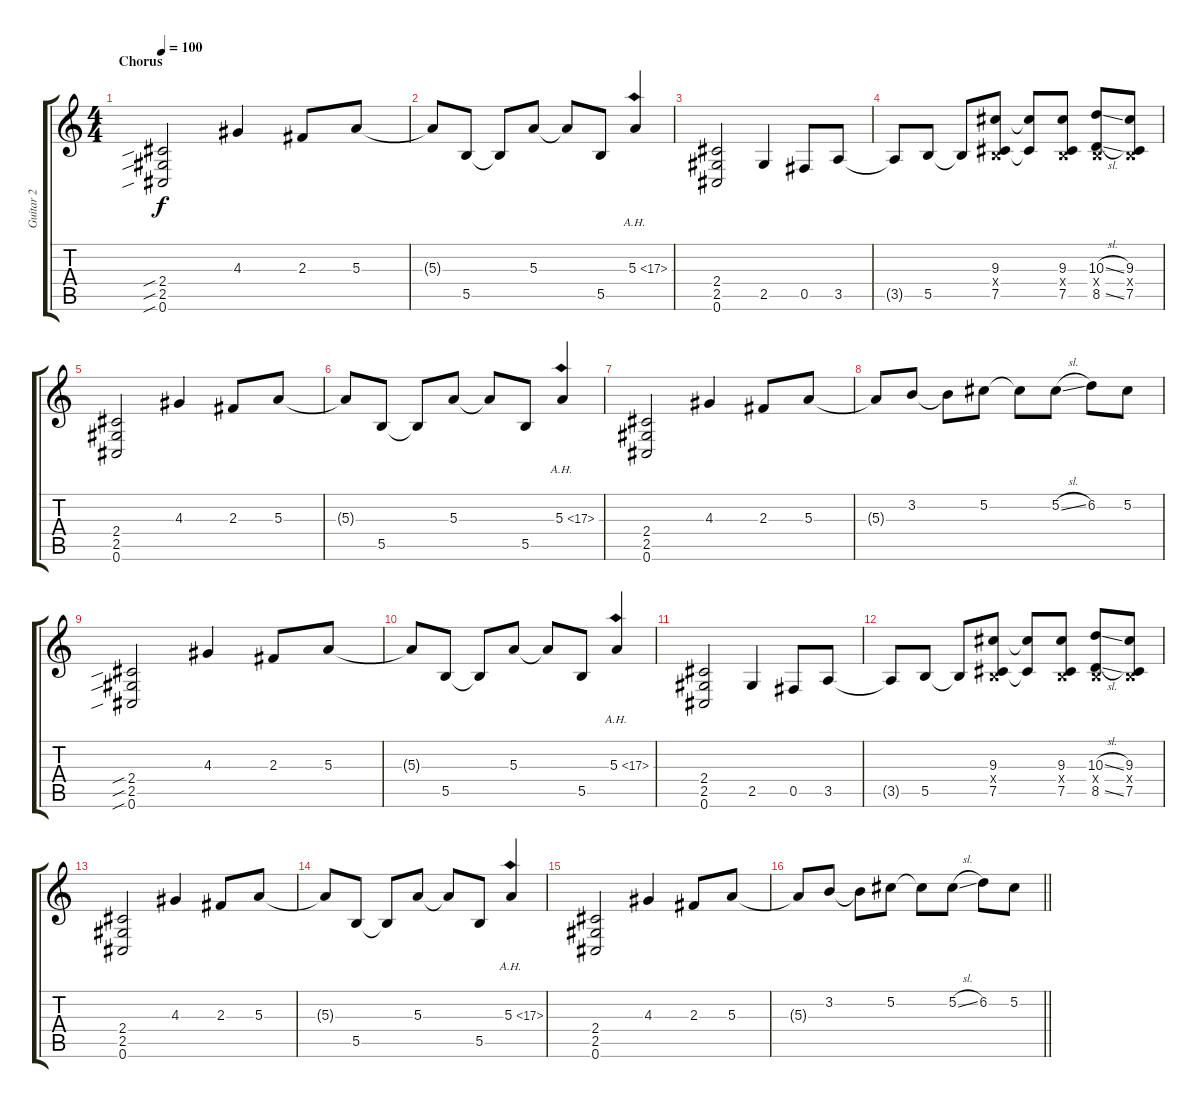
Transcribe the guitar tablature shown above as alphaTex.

\track ("Guitar 2" "Guitar 2") {instrument distortionguitar}
\staff {score tabs}
\tuning (Db4 Ab3 E3 B2 Gb2 Db2) {hide}
\ts (4 4)
\section ("" "Chorus")
\tempo 100
\clef g2
\ks c
(2.4{sib} 2.5{sib} 0.6{sib}).2{dy f} 4.3.4 2.3.8 5.3.8 |
5.3{t}.8 5.5.8 5.5{t}.8 5.3.8 5.3{t}.8 5.5.8 5.3{ah 12}.4 |
(2.4 2.5 0.6).2 2.5.4 0.5.8 3.5.8 |
3.5{t}.8 5.5.8 5.5{t}.8 (9.3 0.4{x} 7.5).8 (9.3{t} 7.5{t}).8 (9.3 0.4{x} 7.5).8 (10.3{sl} 0.4{x} 8.5{sl}).8 (9.3 0.4{x} 7.5).8 |
(2.4 2.5 0.6).2 4.3.4 2.3.8 5.3.8 |
5.3{t}.8 5.5.8 5.5{t}.8 5.3.8 5.3{t}.8 5.5.8 5.3{ah 12}.4 |
(2.4 2.5 0.6).2 4.3.4 2.3.8 5.3.8 |
5.3{t}.8 3.2.8 3.2{t}.8 5.2.8 5.2{t}.8 5.2{sl}.8 6.2.8 5.2.8 |
(2.4{sib} 2.5{sib} 0.6{sib}).2 4.3.4 2.3.8 5.3.8 |
5.3{t}.8 5.5.8 5.5{t}.8 5.3.8 5.3{t}.8 5.5.8 5.3{ah 12}.4 |
(2.4 2.5 0.6).2 2.5.4 0.5.8 3.5.8 |
3.5{t}.8 5.5.8 5.5{t}.8 (9.3 0.4{x} 7.5).8 (9.3{t} 7.5{t}).8 (9.3 0.4{x} 7.5).8 (10.3{sl} 0.4{x} 8.5{sl}).8 (9.3 0.4{x} 7.5).8 |
(2.4 2.5 0.6).2 4.3.4 2.3.8 5.3.8 |
5.3{t}.8 5.5.8 5.5{t}.8 5.3.8 5.3{t}.8 5.5.8 5.3{ah 12}.4 |
(2.4 2.5 0.6).2 4.3.4 2.3.8 5.3.8 |
\barLineRight lightlight
5.3{t}.8 3.2.8 3.2{t}.8 5.2.8 5.2{t}.8 5.2{sl}.8 6.2.8 5.2.8
